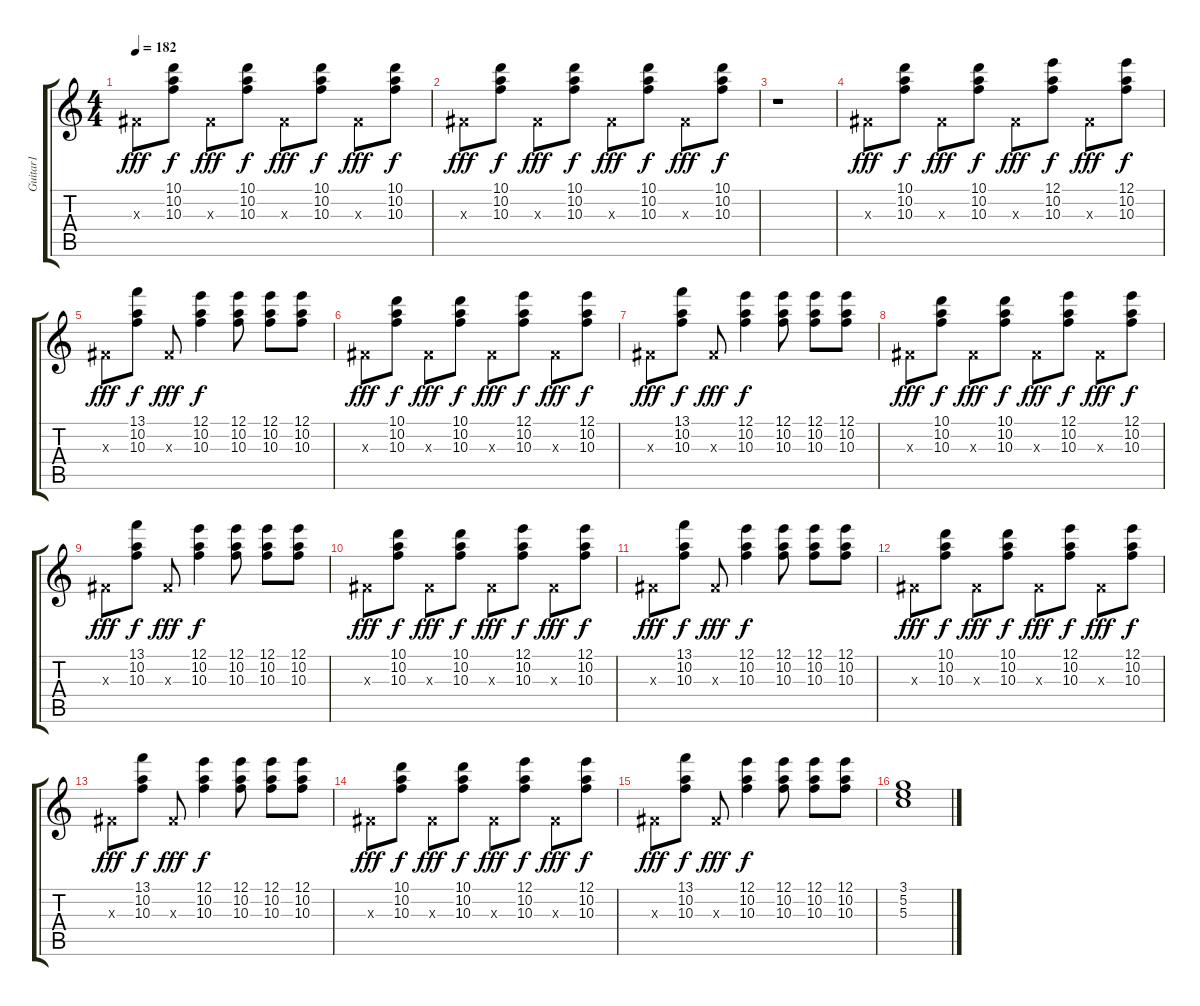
\track ("Guitar1" "Guitar1") {instrument distortionguitar}
\staff {score tabs}
\tuning (E4 B3 G3 D3 A2 E2) {hide}
\ts (4 4)
\tempo 182
\clef g2
\ks c
-1.3{x}.8{dy fff} (10.1 10.2 10.3).8{dy f} -1.3{x}.8{dy fff} (10.1 10.2 10.3).8{dy f} -1.3{x}.8{dy fff} (10.1 10.2 10.3).8{dy f} -1.3{x}.8{dy fff} (10.1 10.2 10.3).8{dy f} |
-1.3{x}.8{dy fff} (10.1 10.2 10.3).8{dy f} -1.3{x}.8{dy fff} (10.1 10.2 10.3).8{dy f} -1.3{x}.8{dy fff} (10.1 10.2 10.3).8{dy f} -1.3{x}.8{dy fff} (10.1 10.2 10.3).8{dy f} |
r.1 |
-1.3{x}.8{dy fff} (10.1 10.2 10.3).8{dy f} -1.3{x}.8{dy fff} (10.1 10.2 10.3).8{dy f} -1.3{x}.8{dy fff} (12.1 10.2 10.3).8{dy f} -1.3{x}.8{dy fff} (12.1 10.2 10.3).8{dy f} |
-1.3{x}.8{dy fff} (13.1 10.2 10.3).8{dy f} -1.3{x}.8{dy fff} (12.1 10.2 10.3).4{dy f} (12.1 10.2 10.3).8 (12.1 10.2 10.3).8 (12.1 10.2 10.3).8 |
-1.3{x}.8{dy fff} (10.1 10.2 10.3).8{dy f} -1.3{x}.8{dy fff} (10.1 10.2 10.3).8{dy f} -1.3{x}.8{dy fff} (12.1 10.2 10.3).8{dy f} -1.3{x}.8{dy fff} (12.1 10.2 10.3).8{dy f} |
-1.3{x}.8{dy fff} (13.1 10.2 10.3).8{dy f} -1.3{x}.8{dy fff} (12.1 10.2 10.3).4{dy f} (12.1 10.2 10.3).8 (12.1 10.2 10.3).8 (12.1 10.2 10.3).8 |
-1.3{x}.8{dy fff} (10.1 10.2 10.3).8{dy f} -1.3{x}.8{dy fff} (10.1 10.2 10.3).8{dy f} -1.3{x}.8{dy fff} (12.1 10.2 10.3).8{dy f} -1.3{x}.8{dy fff} (12.1 10.2 10.3).8{dy f} |
-1.3{x}.8{dy fff} (13.1 10.2 10.3).8{dy f} -1.3{x}.8{dy fff} (12.1 10.2 10.3).4{dy f} (12.1 10.2 10.3).8 (12.1 10.2 10.3).8 (12.1 10.2 10.3).8 |
-1.3{x}.8{dy fff} (10.1 10.2 10.3).8{dy f} -1.3{x}.8{dy fff} (10.1 10.2 10.3).8{dy f} -1.3{x}.8{dy fff} (12.1 10.2 10.3).8{dy f} -1.3{x}.8{dy fff} (12.1 10.2 10.3).8{dy f} |
-1.3{x}.8{dy fff} (13.1 10.2 10.3).8{dy f} -1.3{x}.8{dy fff} (12.1 10.2 10.3).4{dy f} (12.1 10.2 10.3).8 (12.1 10.2 10.3).8 (12.1 10.2 10.3).8 |
-1.3{x}.8{dy fff} (10.1 10.2 10.3).8{dy f} -1.3{x}.8{dy fff} (10.1 10.2 10.3).8{dy f} -1.3{x}.8{dy fff} (12.1 10.2 10.3).8{dy f} -1.3{x}.8{dy fff} (12.1 10.2 10.3).8{dy f} |
-1.3{x}.8{dy fff} (13.1 10.2 10.3).8{dy f} -1.3{x}.8{dy fff} (12.1 10.2 10.3).4{dy f} (12.1 10.2 10.3).8 (12.1 10.2 10.3).8 (12.1 10.2 10.3).8 |
-1.3{x}.8{dy fff} (10.1 10.2 10.3).8{dy f} -1.3{x}.8{dy fff} (10.1 10.2 10.3).8{dy f} -1.3{x}.8{dy fff} (12.1 10.2 10.3).8{dy f} -1.3{x}.8{dy fff} (12.1 10.2 10.3).8{dy f} |
-1.3{x}.8{dy fff} (13.1 10.2 10.3).8{dy f} -1.3{x}.8{dy fff} (12.1 10.2 10.3).4{dy f} (12.1 10.2 10.3).8 (12.1 10.2 10.3).8 (12.1 10.2 10.3).8 |
(3.1 5.2 5.3).1
